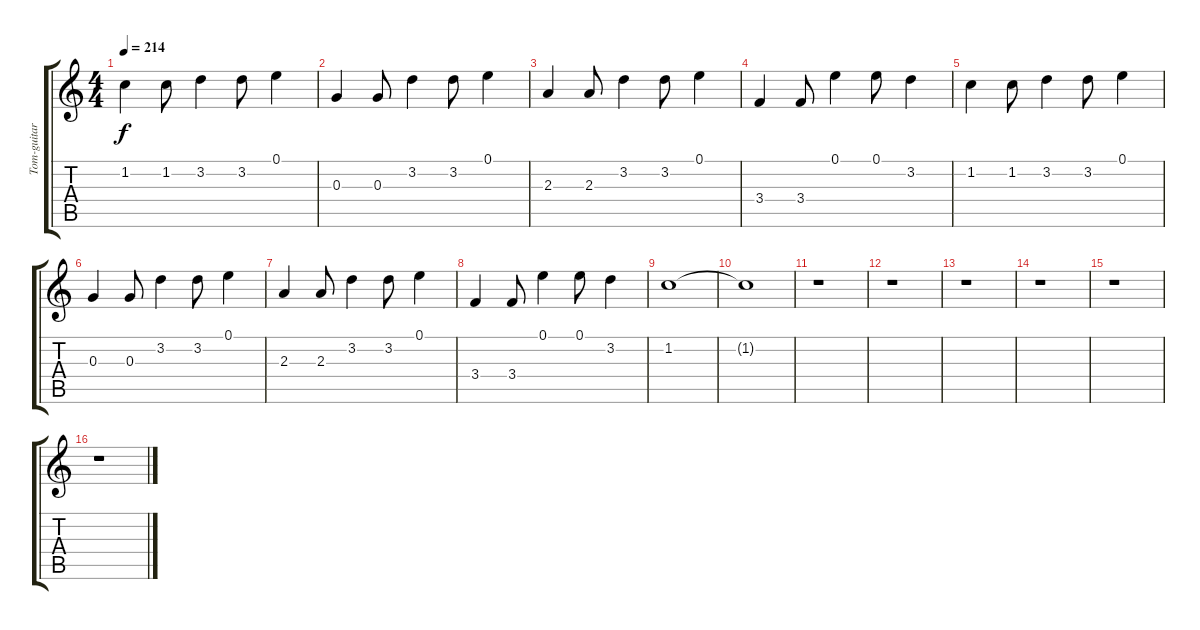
\track ("Tom-guitar" "Tom-guitar") {instrument overdrivenguitar}
\staff {score tabs}
\tuning (E4 B3 G3 D3 A2 E2) {hide}
\ts (4 4)
\tempo 214
\clef g2
\ks c
1.2.4{dy f} 1.2.8 3.2.4 3.2.8 0.1.4 |
0.3.4 0.3.8 3.2.4 3.2.8 0.1.4 |
2.3.4 2.3.8 3.2.4 3.2.8 0.1.4 |
3.4.4 3.4.8 0.1.4 0.1.8 3.2.4 |
1.2.4 1.2.8 3.2.4 3.2.8 0.1.4 |
0.3.4 0.3.8 3.2.4 3.2.8 0.1.4 |
2.3.4 2.3.8 3.2.4 3.2.8 0.1.4 |
3.4.4 3.4.8 0.1.4 0.1.8 3.2.4 |
1.2.1 |
1.2{t}.1 |
r.1 |
r.1 |
r.1 |
r.1 |
r.1 |
r.1
